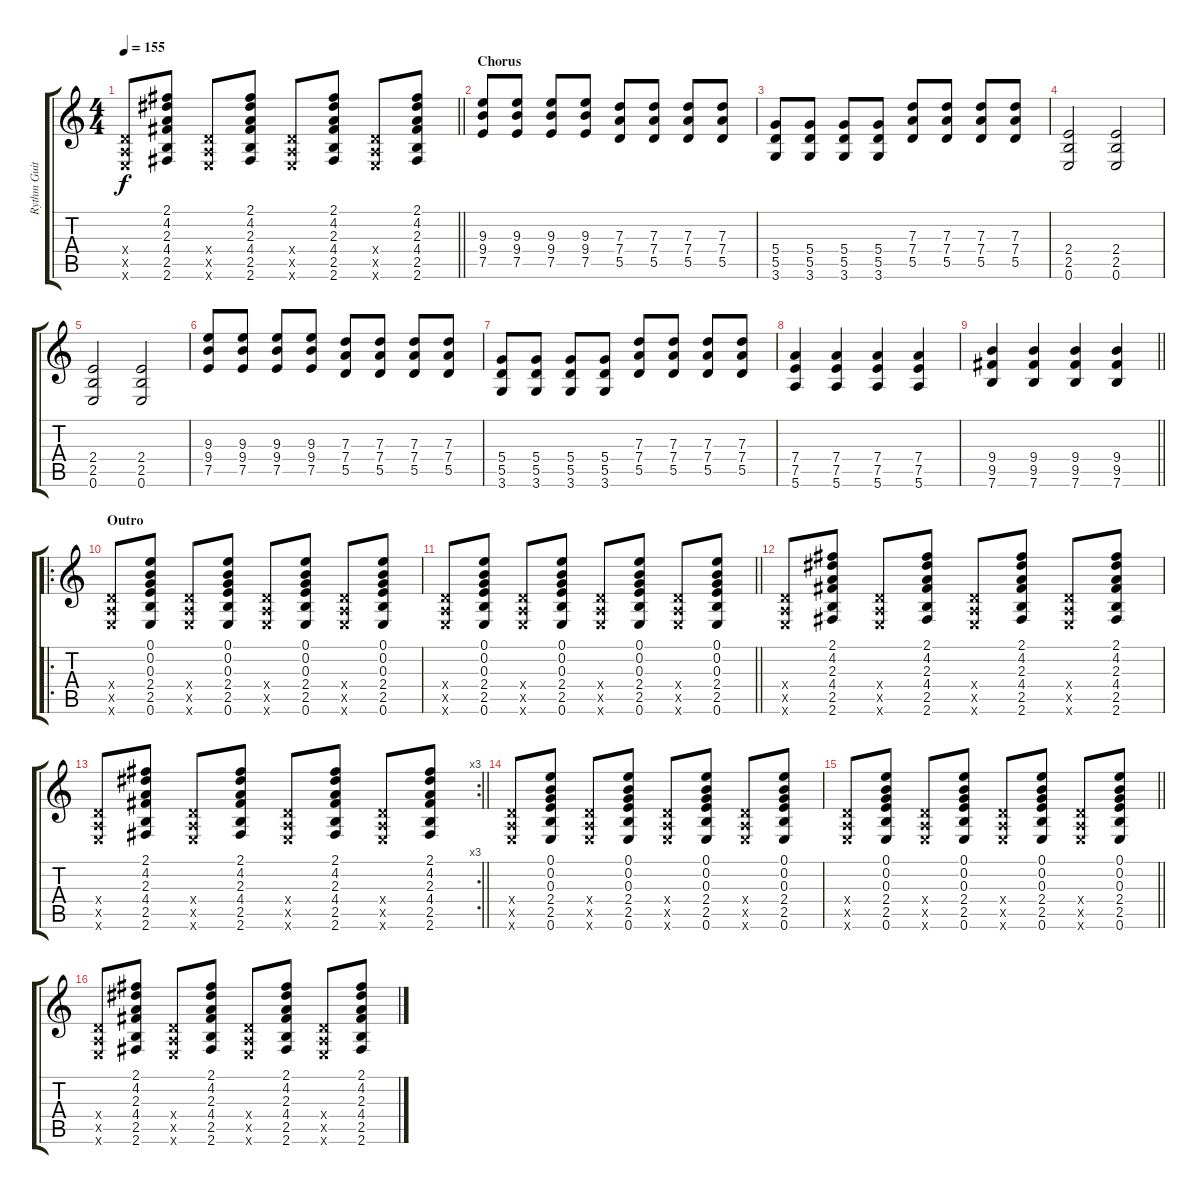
\track ("Rythm Guitar" "Rythm Guit") {instrument electricguitarclean}
\staff {score tabs}
\tuning (E4 B3 G3 D3 A2 E2) {hide}
\ts (4 4)
\tempo 155
\clef g2
\barLineRight lightlight
\ks c
(0.4{x} 0.5{x} 0.6{x}).8{dy f} (2.1 4.2 2.3 4.4 2.5 2.6).8 (0.4{x} 0.5{x} 0.6{x}).8 (2.1 4.2 2.3 4.4 2.5 2.6).8 (0.4{x} 0.5{x} 0.6{x}).8 (2.1 4.2 2.3 4.4 2.5 2.6).8 (0.4{x} 0.5{x} 0.6{x}).8 (2.1 4.2 2.3 4.4 2.5 2.6).8 |
\section ("" "Chorus")
(9.3 9.4 7.5).8 (9.3 9.4 7.5).8 (9.3 9.4 7.5).8 (9.3 9.4 7.5).8 (7.3 7.4 5.5).8 (7.3 7.4 5.5).8 (7.3 7.4 5.5).8 (7.3 7.4 5.5).8 |
(5.4 5.5 3.6).8 (5.4 5.5 3.6).8 (5.4 5.5 3.6).8 (5.4 5.5 3.6).8 (7.3 7.4 5.5).8 (7.3 7.4 5.5).8 (7.3 7.4 5.5).8 (7.3 7.4 5.5).8 |
(2.4 2.5 0.6).2 (2.4 2.5 0.6).2 |
(2.4 2.5 0.6).2 (2.4 2.5 0.6).2 |
(9.3 9.4 7.5).8 (9.3 9.4 7.5).8 (9.3 9.4 7.5).8 (9.3 9.4 7.5).8 (7.3 7.4 5.5).8 (7.3 7.4 5.5).8 (7.3 7.4 5.5).8 (7.3 7.4 5.5).8 |
(5.4 5.5 3.6).8 (5.4 5.5 3.6).8 (5.4 5.5 3.6).8 (5.4 5.5 3.6).8 (7.3 7.4 5.5).8 (7.3 7.4 5.5).8 (7.3 7.4 5.5).8 (7.3 7.4 5.5).8 |
(7.4 7.5 5.6).4 (7.4 7.5 5.6).4 (7.4 7.5 5.6).4 (7.4 7.5 5.6).4 |
\barLineRight lightlight
(9.4 9.5 7.6).4 (9.4 9.5 7.6).4 (9.4 9.5 7.6).4 (9.4 9.5 7.6).4 |
\ro
\section ("" "Outro")
(0.4{x} 0.5{x} 0.6{x}).8 (0.1 0.2 0.3 2.4 2.5 0.6).8 (0.4{x} 0.5{x} 0.6{x}).8 (0.1 0.2 0.3 2.4 2.5 0.6).8 (0.4{x} 0.5{x} 0.6{x}).8 (0.1 0.2 0.3 2.4 2.5 0.6).8 (0.4{x} 0.5{x} 0.6{x}).8 (0.1 0.2 0.3 2.4 2.5 0.6).8 |
\barLineRight lightlight
(0.4{x} 0.5{x} 0.6{x}).8 (0.1 0.2 0.3 2.4 2.5 0.6).8 (0.4{x} 0.5{x} 0.6{x}).8 (0.1 0.2 0.3 2.4 2.5 0.6).8 (0.4{x} 0.5{x} 0.6{x}).8 (0.1 0.2 0.3 2.4 2.5 0.6).8 (0.4{x} 0.5{x} 0.6{x}).8 (0.1 0.2 0.3 2.4 2.5 0.6).8 |
(0.4{x} 0.5{x} 0.6{x}).8 (2.1 4.2 2.3 4.4 2.5 2.6).8 (0.4{x} 0.5{x} 0.6{x}).8 (2.1 4.2 2.3 4.4 2.5 2.6).8 (0.4{x} 0.5{x} 0.6{x}).8 (2.1 4.2 2.3 4.4 2.5 2.6).8 (0.4{x} 0.5{x} 0.6{x}).8 (2.1 4.2 2.3 4.4 2.5 2.6).8 |
\rc 3
\barLineRight lightlight
(0.4{x} 0.5{x} 0.6{x}).8 (2.1 4.2 2.3 4.4 2.5 2.6).8 (0.4{x} 0.5{x} 0.6{x}).8 (2.1 4.2 2.3 4.4 2.5 2.6).8 (0.4{x} 0.5{x} 0.6{x}).8 (2.1 4.2 2.3 4.4 2.5 2.6).8 (0.4{x} 0.5{x} 0.6{x}).8 (2.1 4.2 2.3 4.4 2.5 2.6).8 |
(0.4{x} 0.5{x} 0.6{x}).8 (0.1 0.2 0.3 2.4 2.5 0.6).8 (0.4{x} 0.5{x} 0.6{x}).8 (0.1 0.2 0.3 2.4 2.5 0.6).8 (0.4{x} 0.5{x} 0.6{x}).8 (0.1 0.2 0.3 2.4 2.5 0.6).8 (0.4{x} 0.5{x} 0.6{x}).8 (0.1 0.2 0.3 2.4 2.5 0.6).8 |
\barLineRight lightlight
(0.4{x} 0.5{x} 0.6{x}).8 (0.1 0.2 0.3 2.4 2.5 0.6).8 (0.4{x} 0.5{x} 0.6{x}).8 (0.1 0.2 0.3 2.4 2.5 0.6).8 (0.4{x} 0.5{x} 0.6{x}).8 (0.1 0.2 0.3 2.4 2.5 0.6).8 (0.4{x} 0.5{x} 0.6{x}).8 (0.1 0.2 0.3 2.4 2.5 0.6).8 |
(0.4{x} 0.5{x} 0.6{x}).8 (2.1 4.2 2.3 4.4 2.5 2.6).8 (0.4{x} 0.5{x} 0.6{x}).8 (2.1 4.2 2.3 4.4 2.5 2.6).8 (0.4{x} 0.5{x} 0.6{x}).8 (2.1 4.2 2.3 4.4 2.5 2.6).8 (0.4{x} 0.5{x} 0.6{x}).8 (2.1 4.2 2.3 4.4 2.5 2.6).8
